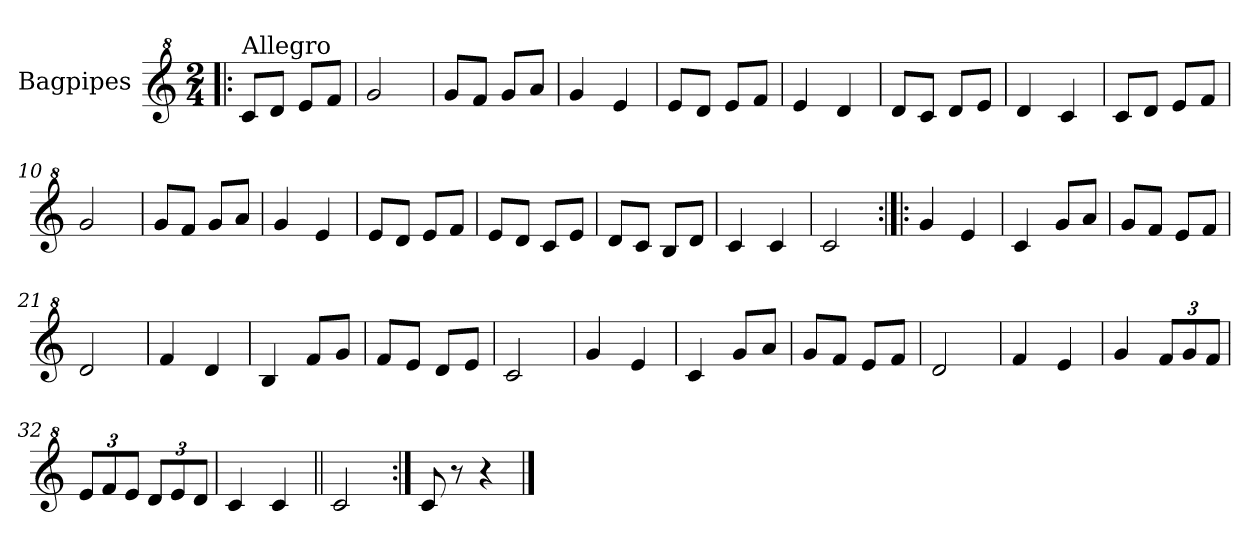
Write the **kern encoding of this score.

**kern
*part1
*staff1
*I"Bagpipes
*I'Bag
*clefG^2
*k[]
*C:
*M2/4
=1!|:
!LO:TX:a:t=Allegro
8cc/L
8dd/J
8ee/L
8ff/J
=2
2gg/
=3
8gg/L
8ff/J
8gg/L
8aa/J
=4
4gg/
4ee/
=5
8ee/L
8dd/J
8ee/L
8ff/J
=6
4ee/
4dd/
=7
8dd/L
8cc/J
8dd/L
8ee/J
=8
4dd/
4cc/
=9
8cc/L
8dd/J
8ee/L
8ff/J
=10
2gg/
=11
8gg/L
8ff/J
8gg/L
8aa/J
=12
4gg/
4ee/
!!LO:LB:g=z
=13
8ee/L
8dd/J
8ee/L
8ff/J
=14
8ee/L
8dd/J
8cc/L
8ee/J
=15
8dd/L
8cc/J
8b/L
8dd/J
=16
4cc/
4cc/
=17
2cc/
=18:|!|:
4gg/
4ee/
=19
4cc/
8gg/L
8aa/J
=20
8gg/L
8ff/J
8ee/L
8ff/J
=21
2dd/
=22
4ff/
4dd/
=23
4b/
8ff/L
8gg/J
=24
8ff/L
8ee/J
8dd/L
8ee/J
=25
2cc/
=26
4gg/
4ee/
!!LO:LB:g=z
=27
4cc/
8gg/L
8aa/J
=28
8gg/L
8ff/J
8ee/L
8ff/J
=29
2dd/
=30
4ff/
4ee/
=31
4gg/
*Xbrackettup
12ff/L
12gg/
12ff/J
=32
12ee/L
12ff/
12ee/J
12dd/L
12ee/
12dd/J
=33
4cc/
4cc/
=34||
2cc/
=35:|!
8cc/
8r
4r
==
*-
